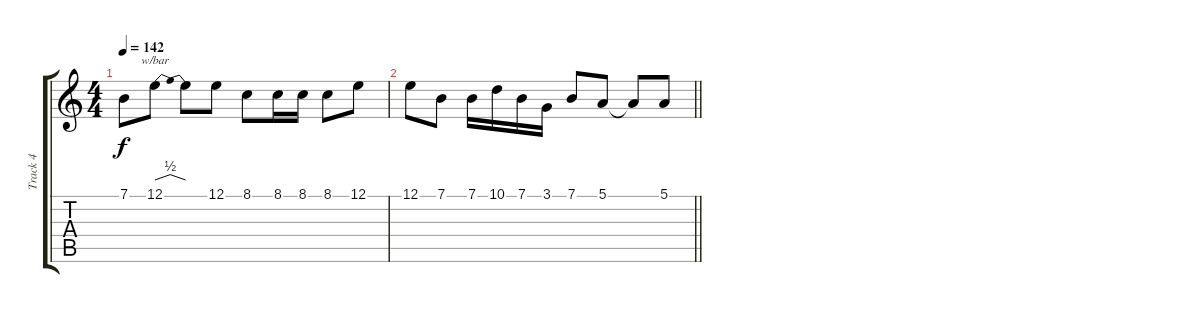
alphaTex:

\track ("Track 4" "Track 4") {instrument flute}
\staff {score tabs}
\tuning (E4 B3 G3 D3 A2 E2) {hide}
\ts (4 4)
\tempo 142
\clef g2
\ks c
7.1{t}.8{dy f} 12.1.8{tbe (dip default 0 0 30 2 60 0)} 12.1{t}.8 12.1.8 8.1.8 8.1.16 8.1.16 8.1.8 12.1.8 |
\barLineRight lightlight
12.1.8 7.1.8 7.1.16 10.1.16 7.1.16 3.1.16 7.1.8 5.1.8 5.1{t}.8 5.1.8
